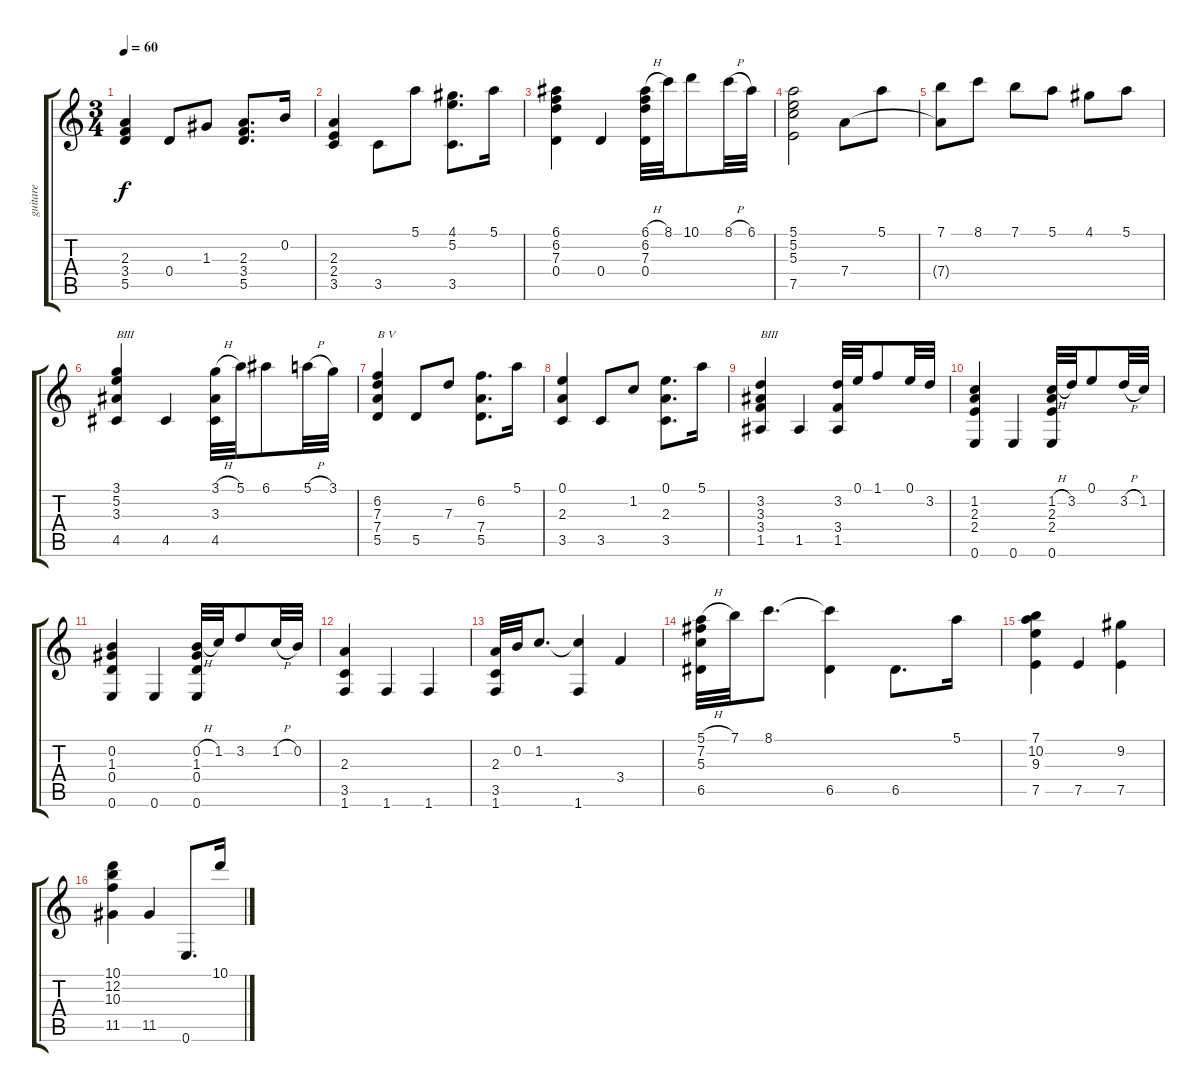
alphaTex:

\track ("guitare" "guitare") {instrument acousticguitarnylon}
\staff {score tabs}
\tuning (E4 B3 G3 D3 A2 E2) {hide}
\ts (3 4)
\tempo 60
\clef g2
\ks c
(2.3 3.4 5.5).4{dy f} 0.4.8 1.3.8 (2.3 3.4 5.5).8{d} 0.2.16 |
(2.3 2.4 3.5).4 3.5.8 5.1.8 (4.1 5.2 3.5).8{d} 5.1.16 |
(6.1 6.2 7.3 0.4).4 0.4.4 (6.1{h} 6.2 7.3 0.4).32 8.1.32 10.1.8 8.1{h}.32 6.1.32 |
(5.1 5.2 5.3 7.5).2 7.4.8 5.1.8 |
(7.1 7.4{t}).8 8.1.8 7.1.8 5.1.8 4.1.8 5.1.8 |
(3.1 5.2 3.3 4.5).4{txt "BIII"} 4.5.4 (3.1{h} 3.3 4.5).32 5.1.32 6.1.8 5.1{h}.32 3.1.32 |
(6.2 7.3 7.4 5.5).4{txt "B V"} 5.5.8 7.3.8 (6.2 7.4 5.5).8{d} 5.1.16 |
(0.1 2.3 3.5).4 3.5.8 1.2.8 (0.1 2.3 3.5).8{d} 5.1.16 |
(3.2 3.3 3.4 1.5).4{txt "BIII"} 1.5.4 (3.2 3.4 1.5).32 0.1.32 1.1.8 0.1.32 3.2.32 |
(1.2 2.3 2.4 0.6).4 0.6.4 (1.2{h} 2.3 2.4 0.6).32 3.2.32 0.1.8 3.2{h}.32 1.2.32 |
(0.2 1.3 0.4 0.6).4 0.6.4 (0.2{h} 1.3 0.4 0.6).32 1.2.32 3.2.8 1.2{h}.32 0.2.32 |
(2.3 3.5 1.6).4 1.6.4 1.6.4 |
(2.3 3.5 1.6).32 0.2.32 1.2.8{d} (1.2{t} 1.6).4 3.4.4 |
(5.1{h} 7.2 5.3 6.5).32 7.1.32 8.1.8{d} (8.1{t} 6.5).4 6.5.8{d} 5.1.16 |
(7.1 10.2 9.3 7.5).4 7.5.4 (9.2 7.5).4 |
(10.1 12.2 10.3 11.5).4 11.5.4 0.6.8{d} 10.1.16
